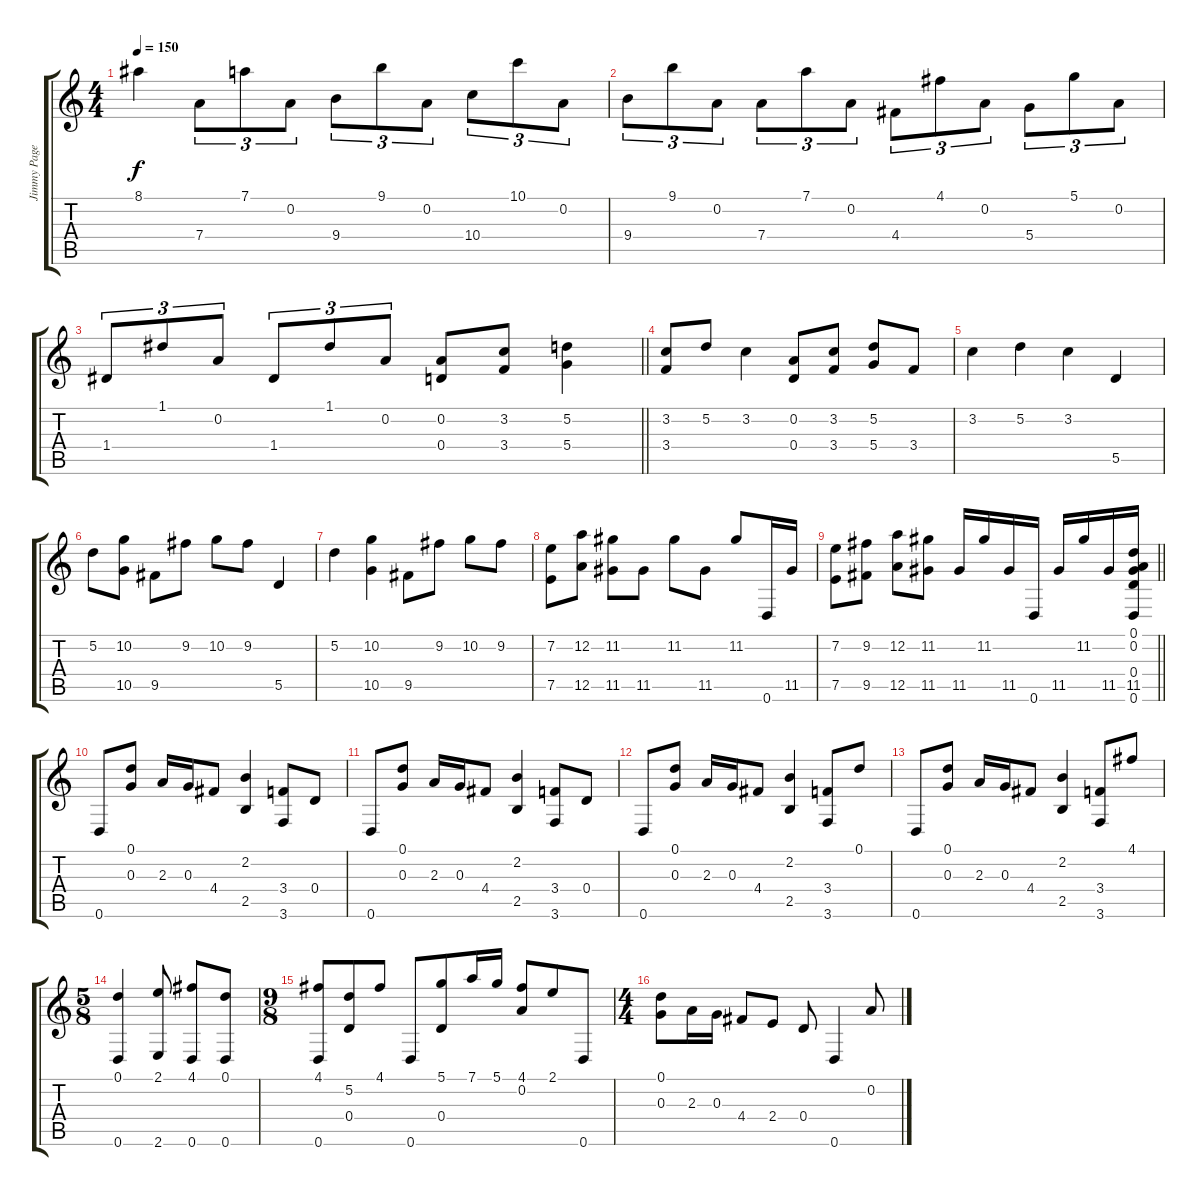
\track ("Jimmy Page - Led Zeppelin" "Jimmy Page") {instrument acousticguitarsteel}
\staff {score tabs}
\tuning (D4 A3 G3 D3 A2 D2) {hide}
\ts (4 4)
\tempo 150
\clef g2
\ks c
8.1.4{dy f} 7.4.8{tu (3 2)} 7.1.8{tu (3 2)} 0.2.8{tu (3 2)} 9.4.8{tu (3 2)} 9.1.8{tu (3 2)} 0.2.8{tu (3 2)} 10.4.8{tu (3 2)} 10.1.8{tu (3 2)} 0.2.8{tu (3 2)} |
9.4.8{tu (3 2)} 9.1.8{tu (3 2)} 0.2.8{tu (3 2)} 7.4.8{tu (3 2)} 7.1.8{tu (3 2)} 0.2.8{tu (3 2)} 4.4.8{tu (3 2)} 4.1.8{tu (3 2)} 0.2.8{tu (3 2)} 5.4.8{tu (3 2)} 5.1.8{tu (3 2)} 0.2.8{tu (3 2)} |
\barLineRight lightlight
1.4.8{tu (3 2)} 1.1.8{tu (3 2)} 0.2.8{tu (3 2)} 1.4.8{tu (3 2)} 1.1.8{tu (3 2)} 0.2.8{tu (3 2)} (0.2 0.4).8 (3.2 3.4).8 (5.2 5.4).4 |
(3.2 3.4).8 5.2.8 3.2.4 (0.2 0.4).8 (3.2 3.4).8 (5.2 5.4).8 3.4.8 |
3.2.4 5.2.4 3.2.4 5.5.4 |
5.2.8 (10.2 10.5).8 9.5.8 9.2.8 10.2.8 9.2.8 5.5.4 |
5.2.4 (10.2 10.5).4 9.5.8 9.2.8 10.2.8 9.2.8 |
(7.2 7.5).8 (12.2 12.5).8 (11.2 11.5).8 11.5.8 11.2.8 11.5.8 11.2.8 0.6.16 11.5.16 |
\barLineRight lightlight
(7.2 7.5).8 (9.2 9.5).8 (12.2 12.5).8 (11.2 11.5).8 11.5.16 11.2.16 11.5.16 0.6.16 11.5.16 11.2.16 11.5.16 (0.1 0.2 0.4 11.5 0.6).16 |
0.6.8{txt ""} (0.1 0.3).8 2.3.16 0.3.16 4.4.8 (2.2 2.5).4 (3.4 3.6).8 0.4.8 |
0.6.8 (0.1 0.3).8 2.3.16 0.3.16 4.4.8 (2.2 2.5).4 (3.4 3.6).8 0.4.8 |
0.6.8 (0.1 0.3).8 2.3.16 0.3.16 4.4.8 (2.2 2.5).4 (3.4 3.6).8 0.1.8 |
0.6.8 (0.1 0.3).8 2.3.16 0.3.16 4.4.8 (2.2 2.5).4 (3.4 3.6).8 4.1.8 |
\ts (5 8)
(0.1 0.6).4 (2.1 2.6).8 (4.1 0.6).8 (0.1 0.6).8 |
\ts (9 8)
(4.1 0.6).8 (5.2 0.4).8 4.1.8 0.6.8 (5.1 0.4).8 7.1.16 5.1.16 (4.1 0.2).8 2.1.8 0.6.8 |
\ts (4 4)
(0.1 0.3).8 2.3.16 0.3.16 4.4.8 2.4.8 0.4.8 0.6.4 0.2.8
